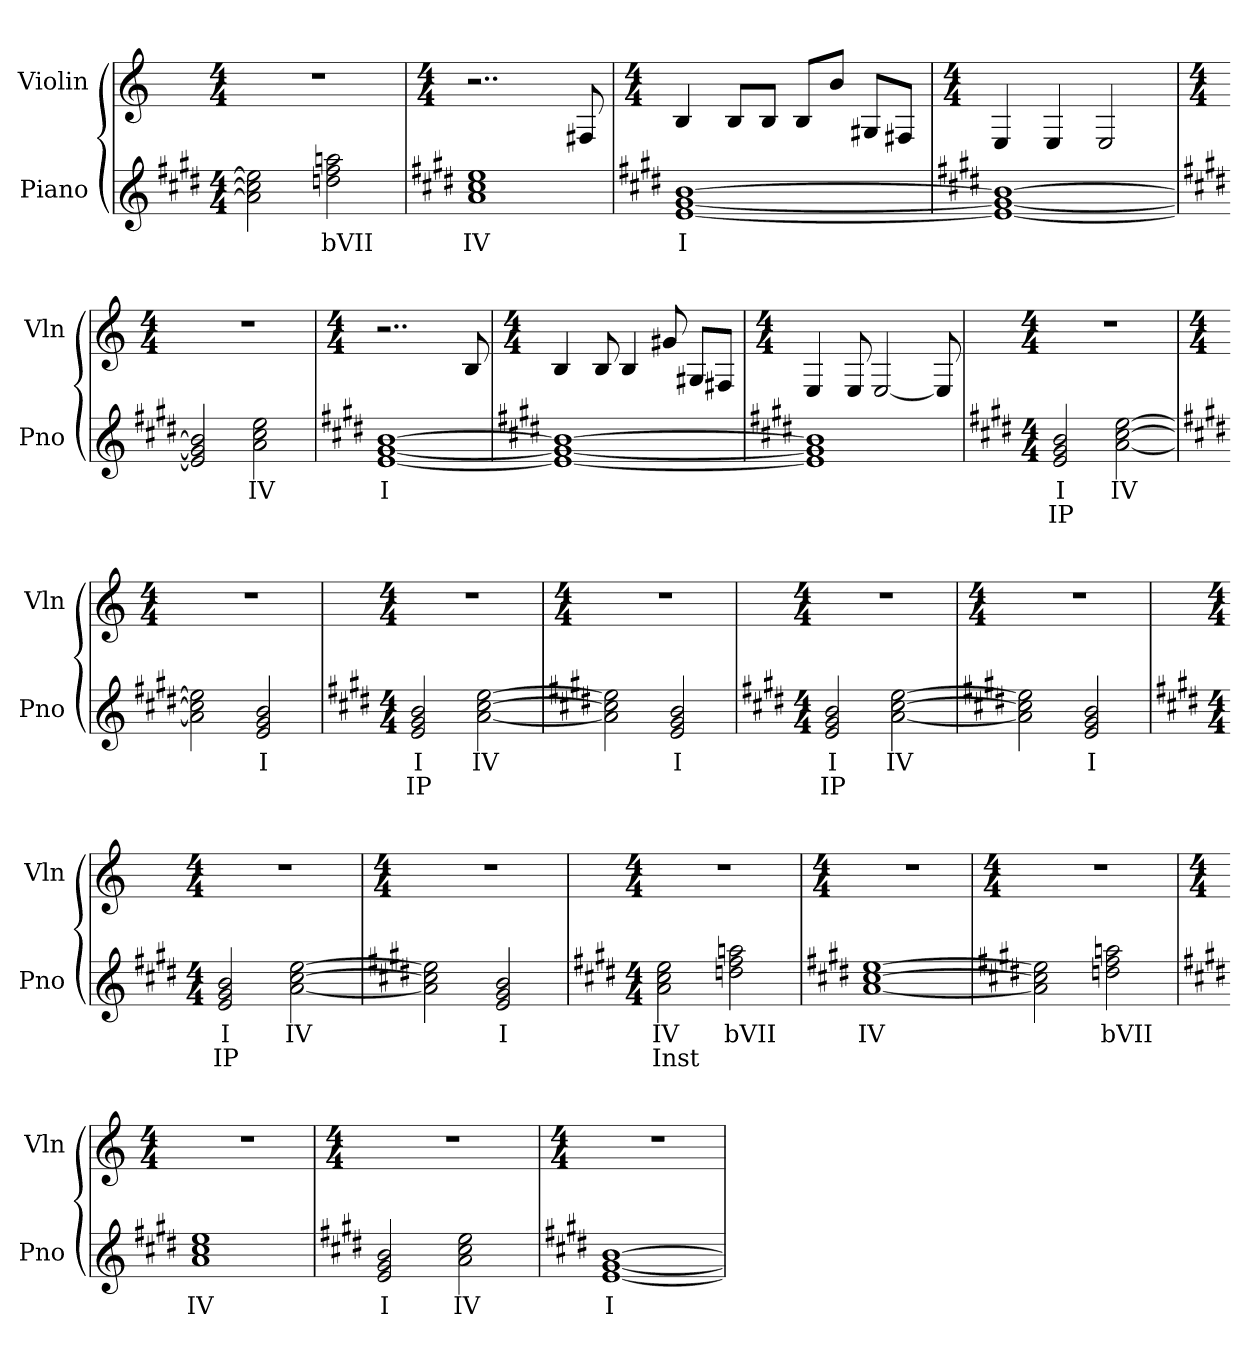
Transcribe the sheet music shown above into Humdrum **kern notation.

**kern	**text	**text	**kern
*part2	*part2	*part2	*part1
*staff2	*staff2	*staff2	*staff1
*I"Piano	*	*	*I"Violin
*I'Pno	*	*	*I'Vln
*k[f#c#g#d#]	*	*	*
*E:	*	*	*
*M4/4	*	*	*M4/4
=	=	=	=
2a] 2cc#] 2ee]	.	.	1r
2ddn 2ff# 2aan	bVII	.	.
=	=	=	=
*k[f#c#g#d#]	*	*	*
*E:	*	*	*
*	*	*	*M4/4
1a 1cc# 1ee	IV	.	2..r
.	.	.	8F#X
=	=	=	=
*k[f#c#g#d#]	*	*	*
*E:	*	*	*
*	*	*	*M4/4
[1e [1g# [1b	I	.	4B
.	.	.	8BL
.	.	.	8BJ
.	.	.	8BL
.	.	.	8bJ
.	.	.	8G#XL
.	.	.	8F#XJ
=	=	=	=
*k[f#c#g#d#]	*	*	*
*E:	*	*	*
*	*	*	*M4/4
1e_ 1g#_ 1b_	.	.	4E
.	.	.	4E
.	.	.	2E
=	=	=	=
*k[f#c#g#d#]	*	*	*
*E:	*	*	*
*	*	*	*M4/4
2e] 2g#] 2b]	.	.	1r
2a 2cc# 2ee	IV	.	.
=	=	=	=
*k[f#c#g#d#]	*	*	*
*E:	*	*	*
*	*	*	*M4/4
[1e [1g# [1b	I	.	2..r
.	.	.	8B
=	=	=	=
*k[f#c#g#d#]	*	*	*
*E:	*	*	*
*	*	*	*M4/4
1e_ 1g#_ 1b_	.	.	4B
.	.	.	8B
.	.	.	4B
.	.	.	8g#X
.	.	.	8G#XL
.	.	.	8F#XJ
=	=	=	=
*k[f#c#g#d#]	*	*	*
*E:	*	*	*
*	*	*	*M4/4
1e] 1g#] 1b]	.	.	4E
.	.	.	8E
.	.	.	[2E
.	.	.	8E]
=	=	=	=
*k[f#c#g#d#]	*	*	*
*E:	*	*	*
*M4/4	*	*	*M4/4
2e 2g# 2b	I	IP	1r
[2a [2cc# [2ee	IV	.	.
=	=	=	=
*k[f#c#g#d#]	*	*	*
*E:	*	*	*
*	*	*	*M4/4
2a] 2cc#] 2ee]	.	.	1r
2e 2g# 2b	I	.	.
=	=	=	=
*k[f#c#g#d#]	*	*	*
*E:	*	*	*
*M4/4	*	*	*M4/4
2e 2g# 2b	I	IP	1r
[2a [2cc# [2ee	IV	.	.
=	=	=	=
*k[f#c#g#d#]	*	*	*
*E:	*	*	*
*	*	*	*M4/4
2a] 2cc#] 2ee]	.	.	1r
2e 2g# 2b	I	.	.
=	=	=	=
*k[f#c#g#d#]	*	*	*
*E:	*	*	*
*M4/4	*	*	*M4/4
2e 2g# 2b	I	IP	1r
[2a [2cc# [2ee	IV	.	.
=	=	=	=
*k[f#c#g#d#]	*	*	*
*E:	*	*	*
*	*	*	*M4/4
2a] 2cc#] 2ee]	.	.	1r
2e 2g# 2b	I	.	.
=	=	=	=
*k[f#c#g#d#]	*	*	*
*E:	*	*	*
*M4/4	*	*	*M4/4
2e 2g# 2b	I	IP	1r
[2a [2cc# [2ee	IV	.	.
=	=	=	=
*k[f#c#g#d#]	*	*	*
*E:	*	*	*
*	*	*	*M4/4
2a] 2cc#] 2ee]	.	.	1r
2e 2g# 2b	I	.	.
=	=	=	=
*k[f#c#g#d#]	*	*	*
*E:	*	*	*
*M4/4	*	*	*M4/4
2a 2cc# 2ee	IV	Inst	1r
2ddn 2ff# 2aan	bVII	.	.
=	=	=	=
*k[f#c#g#d#]	*	*	*
*E:	*	*	*
*	*	*	*M4/4
[1a [1cc# [1ee	IV	.	1r
=	=	=	=
*k[f#c#g#d#]	*	*	*
*E:	*	*	*
*	*	*	*M4/4
2a] 2cc#] 2ee]	.	.	1r
2ddn 2ff# 2aan	bVII	.	.
=	=	=	=
*k[f#c#g#d#]	*	*	*
*E:	*	*	*
*	*	*	*M4/4
1a 1cc# 1ee	IV	.	1r
=	=	=	=
*k[f#c#g#d#]	*	*	*
*E:	*	*	*
*	*	*	*M4/4
2e 2g# 2b	I	.	1r
2a 2cc# 2ee	IV	.	.
=	=	=	=
*k[f#c#g#d#]	*	*	*
*E:	*	*	*
*	*	*	*M4/4
[1e [1g# [1b	I	.	1r
=	=	=	=
*-	*-	*-	*-
